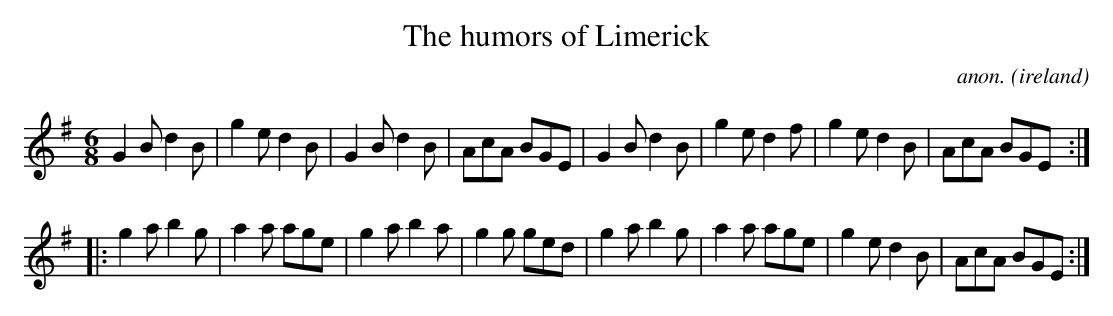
X:1
T:The humors of Limerick
O:ireland
C:anon.
M:6/8
L:1/8
K:G
G2B d2B|g2e d2B|G2B d2B|AcA BGE|G2B d2B|g2e d2f|g2e d2B|AcA BGE:|
|:g2a b2g|a2a age|g2a b2a|g2g ged|g2a b2g|a2a age|g2e d2B|AcA BGE:|
